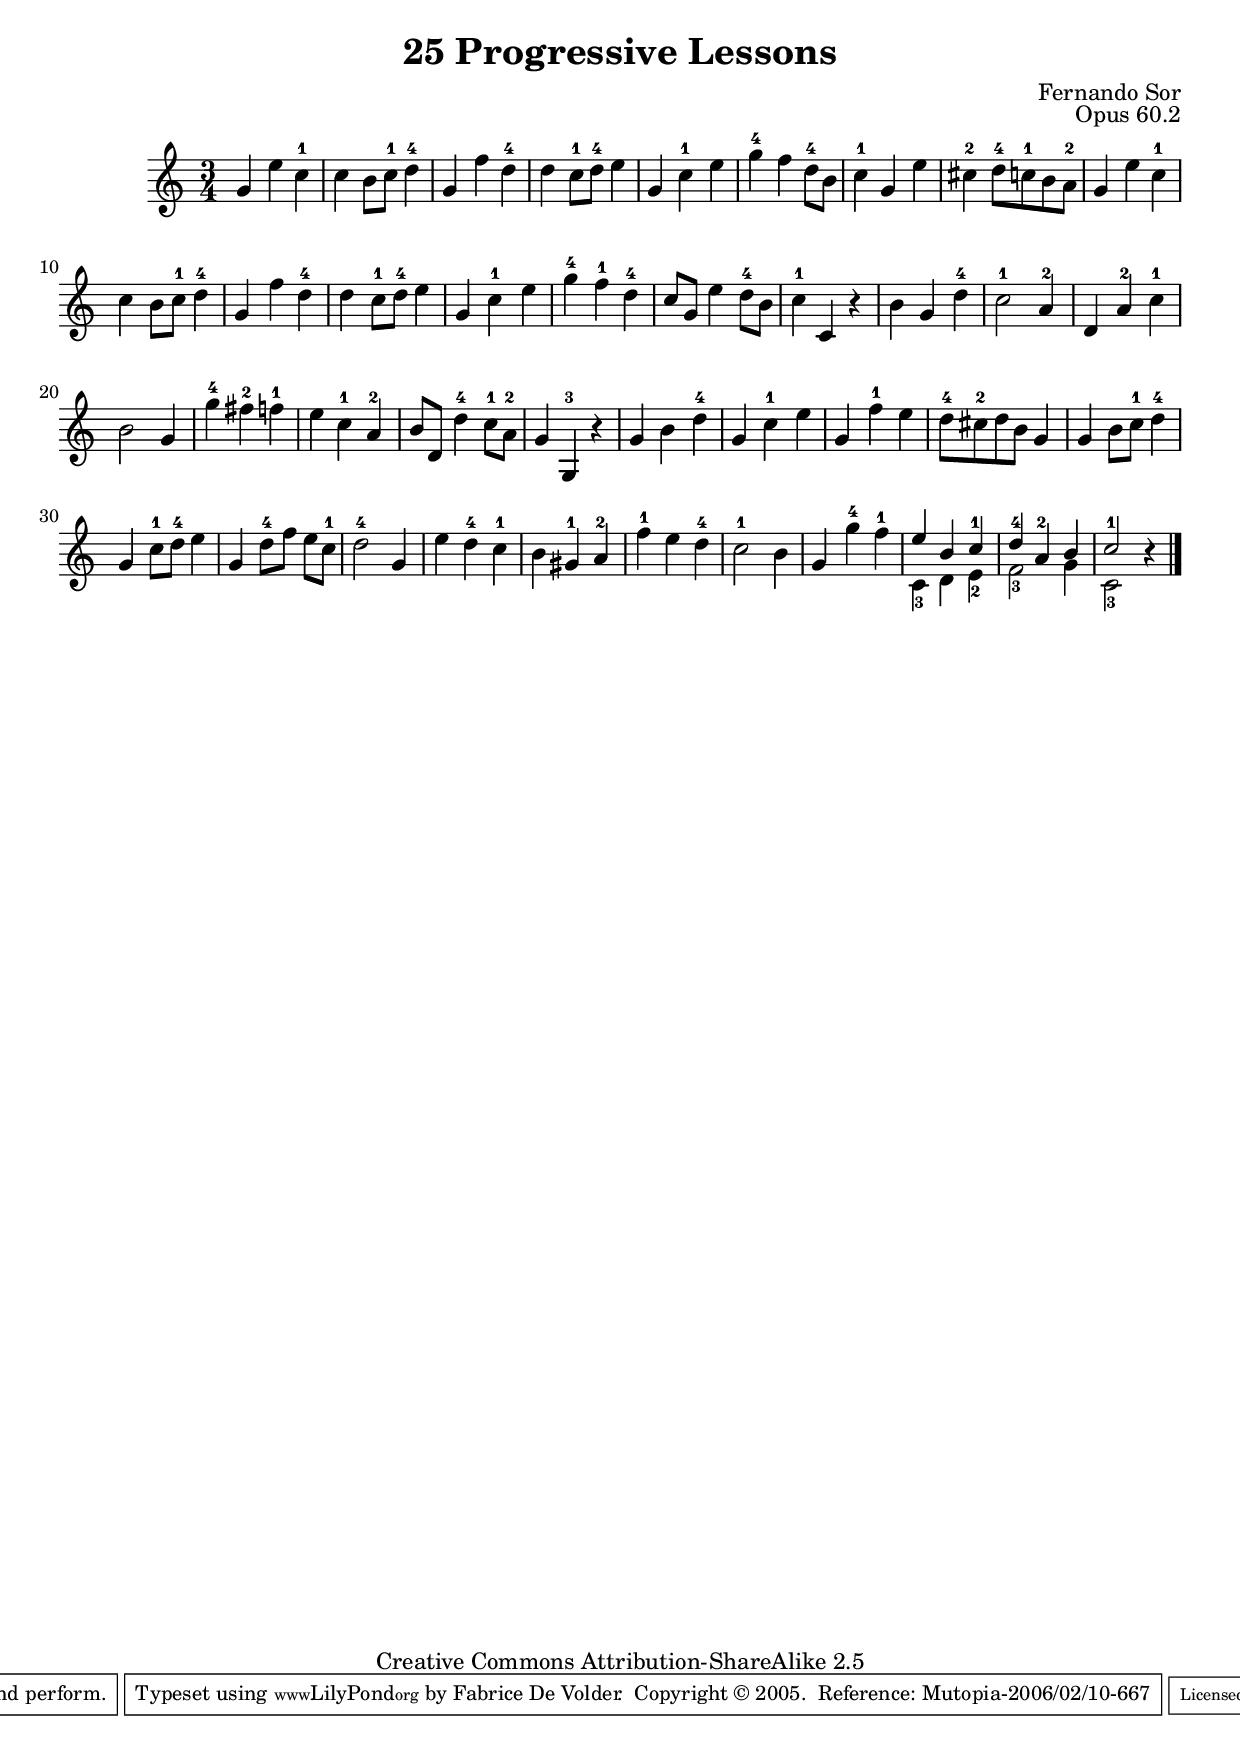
\version "2.6.5"
\header {
 title    = "25 Progressive Lessons"
 opus     = "Opus 60.2"
 composer = "Fernando Sor"

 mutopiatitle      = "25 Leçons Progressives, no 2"
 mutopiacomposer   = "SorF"
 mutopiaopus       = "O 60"
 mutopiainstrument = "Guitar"
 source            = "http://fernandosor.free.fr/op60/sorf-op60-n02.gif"
 date              = "19th C."
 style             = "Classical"
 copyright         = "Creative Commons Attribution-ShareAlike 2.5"
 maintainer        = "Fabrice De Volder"
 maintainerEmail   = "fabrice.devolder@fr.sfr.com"
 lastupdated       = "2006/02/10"
 filename          = "sor_op60_02.ly"

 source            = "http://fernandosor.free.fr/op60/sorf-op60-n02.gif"
 enterdby          = "Fabrice De Volder"

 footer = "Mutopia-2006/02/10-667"
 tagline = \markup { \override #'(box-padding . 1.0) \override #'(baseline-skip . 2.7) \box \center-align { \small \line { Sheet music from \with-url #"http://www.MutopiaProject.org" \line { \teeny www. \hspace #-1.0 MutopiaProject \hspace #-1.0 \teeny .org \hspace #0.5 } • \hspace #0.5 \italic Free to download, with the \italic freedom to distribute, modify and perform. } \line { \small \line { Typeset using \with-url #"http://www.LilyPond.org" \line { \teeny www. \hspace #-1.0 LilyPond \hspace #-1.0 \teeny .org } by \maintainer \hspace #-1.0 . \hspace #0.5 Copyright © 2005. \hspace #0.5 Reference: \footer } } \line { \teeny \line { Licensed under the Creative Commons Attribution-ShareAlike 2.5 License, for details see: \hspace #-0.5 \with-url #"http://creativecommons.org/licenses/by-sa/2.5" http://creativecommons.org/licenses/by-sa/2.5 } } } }
}

total = \relative c' {
    g'4 e' c-1
    c b8 c-1 d4-4
    g, f' d-4
    d c8-1 d-4 e4
    g, c-1 e
    g-4 f d8-4 b
    c4-1 g e'

    cis-2 d8-4 c-1 b a-2
    g4 e' c-1
    c b8 c-1 d4-4
    g, f' d-4
    d c8-1 d-4 e4
    g, c-1 e
    g-4 f-1 d-4
    c8 g e'4 d8-4 b

    c4-1 c, r
    b' g d'-4
    c2-1 a4-2
    d, a'-2 c-1
    b2 g4
    g'-4 fis-2 f-1
    e c-1 a-2
    b8 d, d'4-4 c8-1 a-2

    g4 g,-3 r
    g' b d-4
    g, c-1 e 
    g, f'-1 e 
    d8-4 cis-2 d b g4 
    g b8 c-1 d4-4 
    g, c8-1 d-4 e4 
    g, d'8-4[ f] e c-1

    d2-4 g,4 
    e' d-4 c-1 
    b gis-1 a-2 
    f'-1 e d-4 
    c2-1 b4 
    g g'-4 f-1
    \voiceOne
    <<
      {
        e b c-1
        d-4 a-2 b
        c2-1 b4\rest \bar "|." 
      }
      \context Voice="1" { \voiceTwo
         c,4-3 d e-2
         f2-3 g4
         c,2-3 s4
      }
    >> 
    \oneVoice
}


\score {
  \context Staff <<
    \time 3/4
    \key c \major
    \clef violin
    \set Staff.midiInstrument ="acoustic guitar (nylon)"
    \total 
  >>
\layout {}
\midi { \tempo 4=120}
}
